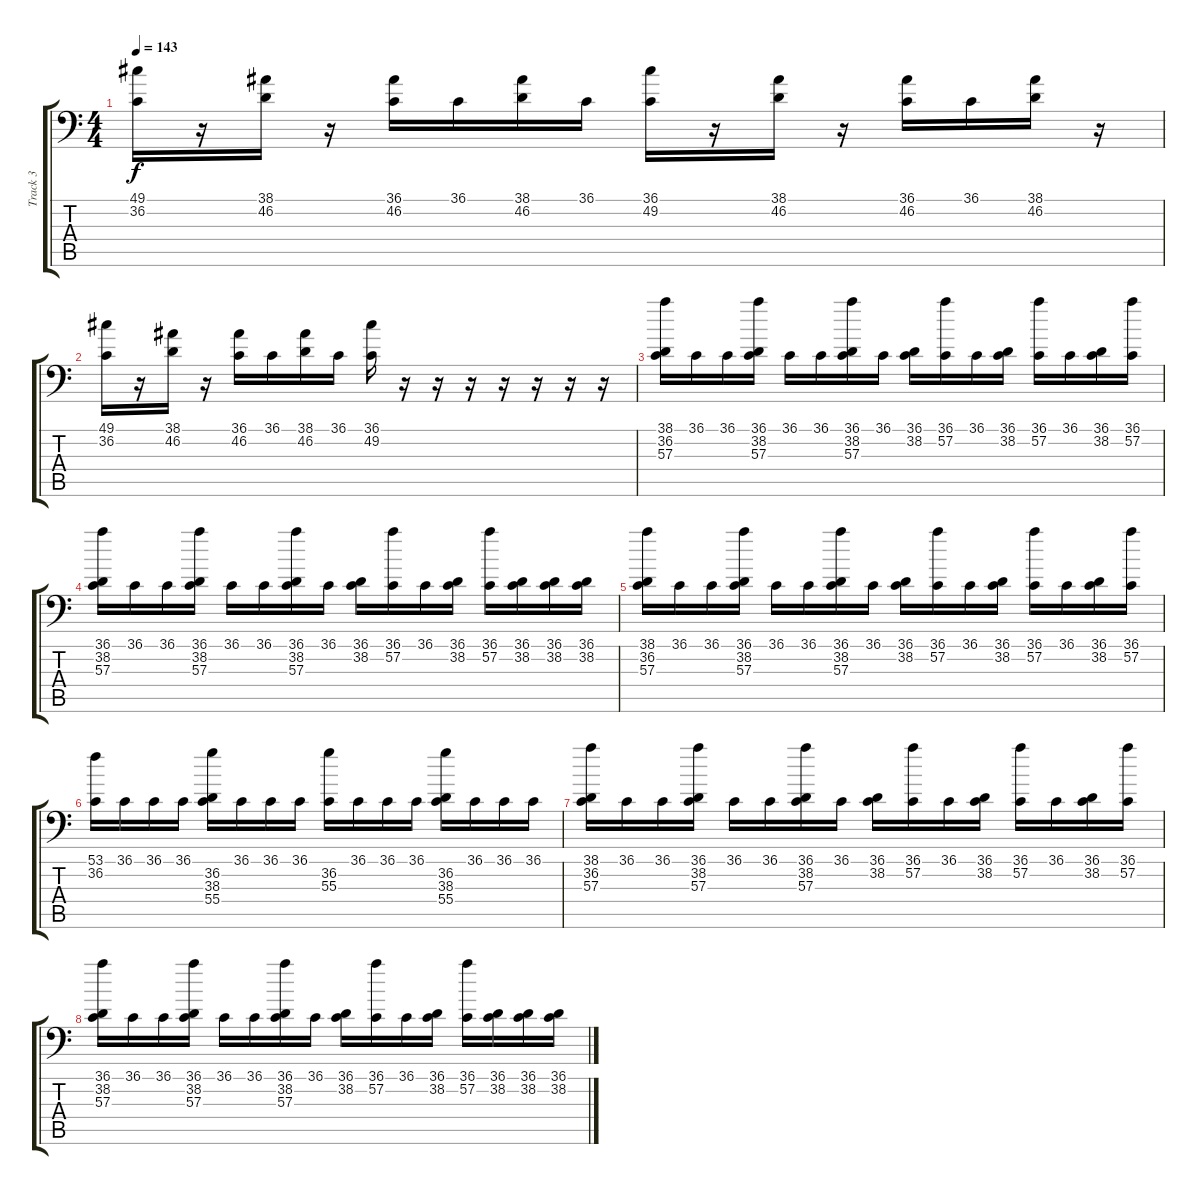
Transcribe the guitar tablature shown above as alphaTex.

\track ("Track 3" "Track 3") {instrument acousticgrandpiano}
\staff {score tabs}
\tuning (C-1 C-1 C-1 C-1 C-1 C-1) {hide}
\ts (4 4)
\tempo 143
\clef f4
\ks c
(49.1 36.2).16{dy f} r.16 (38.1 46.2).16 r.16 (36.1 46.2).16 36.1.16 (38.1 46.2).16 36.1.16 (36.1 49.2).16 r.16 (38.1 46.2).16 r.16 (36.1 46.2).16 36.1.16 (38.1 46.2).16 r.16 |
(49.1 36.2).16 r.16 (38.1 46.2).16 r.16 (36.1 46.2).16 36.1.16 (38.1 46.2).16 36.1.16 (36.1 49.2).16 r.16 r.16 r.16 r.16 r.16 r.16 r.16 |
(38.1 36.2 57.3).16 36.1.16 36.1.16 (36.1 38.2 57.3).16 36.1.16 36.1.16 (36.1 38.2 57.3).16 36.1.16 (36.1 38.2).16 (36.1 57.2).16 36.1.16 (36.1 38.2).16 (36.1 57.2).16 36.1.16 (36.1 38.2).16 (36.1 57.2).16 |
(36.1 38.2 57.3).16 36.1.16 36.1.16 (36.1 38.2 57.3).16 36.1.16 36.1.16 (36.1 38.2 57.3).16 36.1.16 (36.1 38.2).16 (36.1 57.2).16 36.1.16 (36.1 38.2).16 (36.1 57.2).16 (36.1 38.2).16 (36.1 38.2).16 (36.1 38.2).16 |
(38.1 36.2 57.3).16 36.1.16 36.1.16 (36.1 38.2 57.3).16 36.1.16 36.1.16 (36.1 38.2 57.3).16 36.1.16 (36.1 38.2).16 (36.1 57.2).16 36.1.16 (36.1 38.2).16 (36.1 57.2).16 36.1.16 (36.1 38.2).16 (36.1 57.2).16 |
(53.1 36.2).16 36.1.16 36.1.16 36.1.16 (36.2 38.3 55.4).16 36.1.16 36.1.16 36.1.16 (36.2 55.3).16 36.1.16 36.1.16 36.1.16 (36.2 38.3 55.4).16 36.1.16 36.1.16 36.1.16 |
(38.1 36.2 57.3).16 36.1.16 36.1.16 (36.1 38.2 57.3).16 36.1.16 36.1.16 (36.1 38.2 57.3).16 36.1.16 (36.1 38.2).16 (36.1 57.2).16 36.1.16 (36.1 38.2).16 (36.1 57.2).16 36.1.16 (36.1 38.2).16 (36.1 57.2).16 |
(36.1 38.2 57.3).16 36.1.16 36.1.16 (36.1 38.2 57.3).16 36.1.16 36.1.16 (36.1 38.2 57.3).16 36.1.16 (36.1 38.2).16 (36.1 57.2).16 36.1.16 (36.1 38.2).16 (36.1 57.2).16 (36.1 38.2).16 (36.1 38.2).16 (36.1 38.2).16
